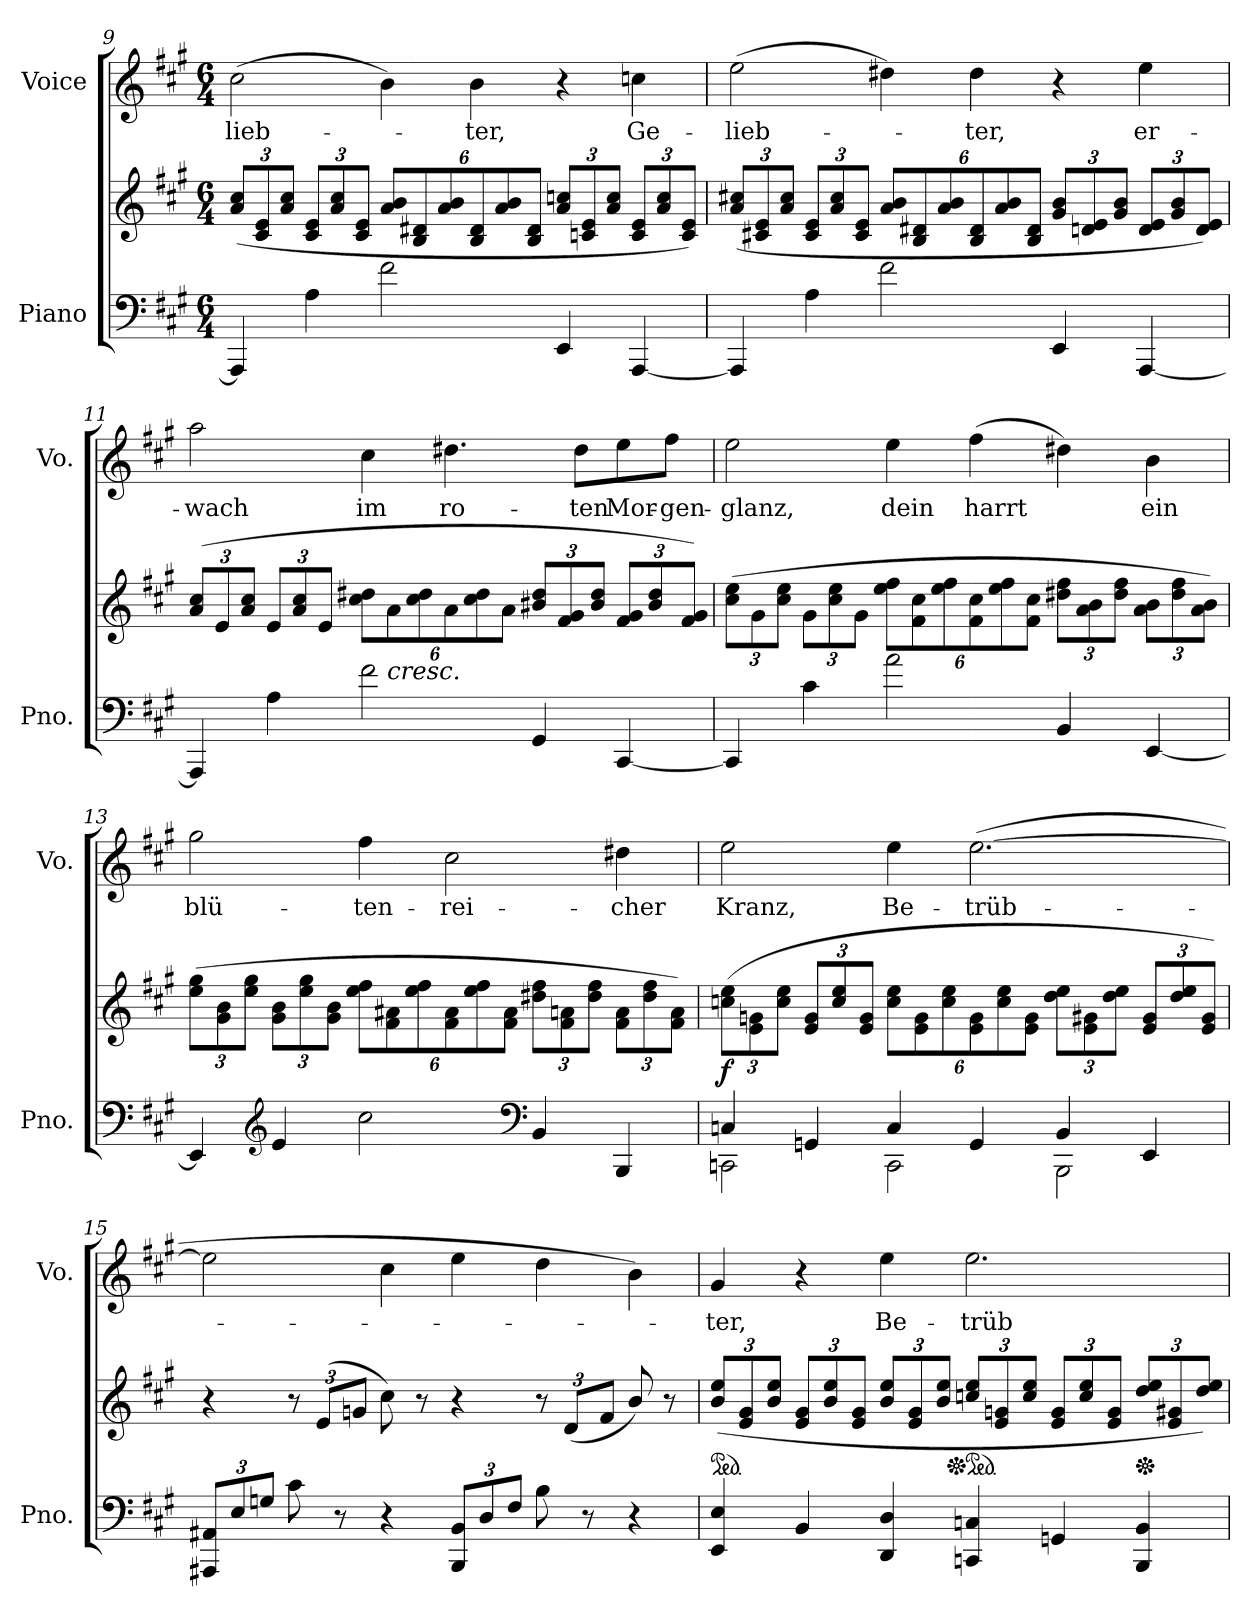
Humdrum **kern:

**kern	**kern	**dynam	**kern	**text
*part2	*part2	*part2	*part1	*part1
*staff3	*staff2	*staff2/3	*staff1	*staff1
*I"Piano	*	*	*I"Voice	*
*I'Pno.	*	*	*I'Vo.	*
!!LO:LB:g=z
*clefF4	*clefG2	*	*clefG2	*
*k[f#c#g#]	*k[f#c#g#]	*	*k[f#c#g#]	*
*M6/4	*M6/4	*	*M6/4	*
*	*Xbrackettup	*	*	*
=9	=9	=9	=9	=9
!	!	!	!	!LO:LY:b
4AAA/]	(>12a/ 12cc#/L	.	(>2cc#\	-lieb-
.	12c#/ 12e/	.	.	.
.	12a/ 12cc#/J	.	.	.
4A\	12c#/ 12e/L	.	.	.
.	12a/ 12cc#/	.	.	.
.	12c#/ 12e/J	.	.	.
2f#\	12a/ 12b/L	.	4b\)	.
.	12B/ 12d#X/	.	.	.
.	12a/ 12b/	.	.	.
!	!	!	!	!LO:LY:b
.	12B/ 12d#/	.	4b\	-ter,
.	12a/ 12b/	.	.	.
.	12B/ 12d#/J	.	.	.
4EE/	12a/ 12ccn/L	.	4r	.
.	12cn/ 12e/	.	.	.
.	12a/ 12cc/J	.	.	.
!	!	!	!	!LO:LY:b
[4AAA/	12c/ 12e/L	.	4ccn\	Ge-
.	12a/ 12cc/	.	.	.
.	12c/ 12e/J)	.	.	.
=10	=10	=10	=10	=10
!	!	!	!	!LO:LY:b
4AAA/]	(>12a/ 12cc#X/L	.	(>2ee\	-lieb-
.	12c#X/ 12e/	.	.	.
.	12a/ 12cc#/J	.	.	.
4A\	12c#/ 12e/L	.	.	.
.	12a/ 12cc#/	.	.	.
.	12c#/ 12e/J	.	.	.
2f#\	12a/ 12b/L	.	4dd#X\)	.
.	12B/ 12d#X/	.	.	.
.	12a/ 12b/	.	.	.
!	!	!	!	!LO:LY:b
.	12B/ 12d#/	.	4dd#\	-ter,
.	12a/ 12b/	.	.	.
.	12B/ 12d#/J	.	.	.
4EE/	12g#/ 12b/L	.	4r	.
.	12dn/ 12e/	.	.	.
.	12g#/ 12b/J	.	.	.
!	!	!	!	!LO:LY:b
[4AAA/	12d/ 12e/L	.	4ee\	er-
.	12g#/ 12b/	.	.	.
.	12d/ 12e/J)	.	.	.
!!LO:LB:g=z
=11	=11	=11	=11	=11
!	!	!	!	!LO:LY:b
4AAA/]	(>12a/ 12cc#/L	.	2aa\	-wach
.	12e/	.	.	.
.	12a/ 12cc#/J	.	.	.
4A\	12e/L	.	.	.
.	12a/ 12cc#/	.	.	.
.	12e/J	.	.	.
!	!	!	!	!LO:LY:b
2f#\	12cc#\ 12dd#X\L	.	4cc#\	im
!	!LO:TX:b:i:t=cresc.	!	!	!
.	12a\	.	.	.
.	12cc#\ 12dd#\	.	.	.
!	!	!	!	!LO:LY:b
.	12a\	.	4.dd#X\	ro-
.	12cc#\ 12dd#\	.	.	.
.	12a\J	.	.	.
4GG#/	12b#X/ 12dd#/L	.	.	.
.	12f#/ 12g#/	.	.	.
!	!	!	!	!LO:LY:b
.	.	.	8dd#\L	-ten
.	12b#/ 12dd#/J	.	.	.
!	!	!	!	!LO:LY:b
[4CC#/	12f#/ 12g#/L	.	8ee\	Mor-
.	12b#/ 12dd#/	.	.	.
!	!	!	!	!LO:LY:b
.	.	.	8ff#\J	-gen-
.	12f#/ 12g#/J)	.	.	.
=12	=12	=12	=12	=12
!	!	!	!	!LO:LY:b
4CC#/]	(>12cc#\ 12ee\L	.	2ee\	-glanz,
.	12g#\	.	.	.
.	12cc#\ 12ee\J	.	.	.
4c#\	12g#\L	.	.	.
.	12cc#\ 12ee\	.	.	.
.	12g#\J	.	.	.
!	!	!	!	!LO:LY:b
2a\	12ee\ 12ff#\L	.	4ee\	dein
.	12f#\ 12cc#\	.	.	.
.	12ee\ 12ff#\	.	.	.
!	!	!	!	!LO:LY:b
.	12f#\ 12cc#\	.	(>4ff#\	harrt
.	12ee\ 12ff#\	.	.	.
.	12f#\ 12cc#\J	.	.	.
4BB/	12dd#X\ 12ff#\L	.	4dd#X\)	.
.	12a\ 12b\	.	.	.
.	12dd#\ 12ff#\J	.	.	.
!	!	!	!	!LO:LY:b
[4EE/	12a\ 12b\L	.	4b\	ein
.	12dd#\ 12ff#\	.	.	.
.	12a\ 12b\J)	.	.	.
!!LO:LB:g=z
=13	=13	=13	=13	=13
!	!	!	!	!LO:LY:b
4EE/]	(>12ee\ 12gg#\L	.	2gg#\	blü-
.	12g#\ 12b\	.	.	.
.	12ee\ 12gg#\J	.	.	.
*clefG2	*	*	*	*
4e/	12g#\ 12b\L	.	.	.
.	12ee\ 12gg#\	.	.	.
.	12g#\ 12b\J	.	.	.
!	!	!	!	!LO:LY:b
2cc#\	12ee\ 12ff#\L	.	4ff#\	-ten-
.	12f#\ 12a#X\	.	.	.
.	12ee\ 12ff#\	.	.	.
!	!	!	!	!LO:LY:b
.	12f#\ 12a#\	.	2cc#\	-rei-
.	12ee\ 12ff#\	.	.	.
.	12f#\ 12a#\J	.	.	.
*clefF4	*	*	*	*
4BB/	12dd#X\ 12ff#\L	.	.	.
.	12f#\ 12an\	.	.	.
.	12dd#\ 12ff#\J	.	.	.
!	!	!	!	!LO:LY:b
4BBB/	12f#\ 12a\L	.	4dd#X\	-cher
.	12dd#\ 12ff#\	.	.	.
.	12f#\ 12a\J)	.	.	.
=14	=14	=14	=14	=14
*^	*	*	*	*
!	!	!	!LO:DY:b	!	!LO:LY:b
4Cn/	2CCn\	(>12ccn\ 12ee\L	f	2ee\	Kranz,
.	.	12e\ 12gn\	.	.	.
.	.	12cc\ 12ee\J	.	.	.
4GGn/	.	12e/ 12g/L	.	.	.
.	.	12cc/ 12ee/	.	.	.
.	.	12e/ 12g/J	.	.	.
!	!	!	!	!	!LO:LY:b
4C/	2CC\	12cc\ 12ee\L	.	4ee\	Be-
.	.	12e\ 12g\	.	.	.
.	.	12cc\ 12ee\	.	.	.
!	!	!	!	!	!LO:LY:b
4GG/	.	12e\ 12g\	.	(>[2.ee\	-trüb-
.	.	12cc\ 12ee\	.	.	.
.	.	12e\ 12g\J	.	.	.
4BB/	2BBB\	12dd\ 12ee\L	.	.	.
.	.	12e\ 12g#X\	.	.	.
.	.	12dd\ 12ee\J	.	.	.
4EE/	.	12e/ 12g#/L	.	.	.
.	.	12dd/ 12ee/	.	.	.
.	.	12e/ 12g#/J)	.	.	.
*v	*v	*	*	*	*
=15	=15	=15	=15	=15
*Xbrackettup	*	*	*	*
12AAA#X/ 12AA#X/L	4r	.	2ee\]	.
12E/	.	.	.	.
12Gn/J	.	.	.	.
8c#\	12r	.	.	.
.	(>12e/L	.	.	.
8r	.	.	.	.
.	12gn/J	.	.	.
4r	8cc#\)	.	4cc#\	.
.	8r	.	.	.
12BBB/ 12BB/L	4r	.	4ee\	.
12D/	.	.	.	.
12F#/J	.	.	.	.
8B\	12r	.	4dd\	.
.	(<12d/L	.	.	.
8r	.	.	.	.
.	12f#/J	.	.	.
4r	8b/)	.	4b\)	.
.	8r	.	.	.
!!LO:PB:g=z
=16	=16	=16	=16	=16
*	*ped	*	*	*
!	!	!	!	!LO:LY:b
4EE/ 4E/	(>12b/ 12ee/L	.	4g#/	-ter,
.	12e/ 12g#/	.	.	.
.	12b/ 12ee/J	.	.	.
4BB/	12e/ 12g#/L	.	4r	.
.	12b/ 12ee/	.	.	.
.	12e/ 12g#/J	.	.	.
!	!	!	!	!LO:LY:b
4DD/ 4D/	12b/ 12ee/L	.	4ee\	Be-
.	12e/ 12g#/	.	.	.
.	12b/ 12ee/J	.	.	.
*	*Xped	*	*	*
*	*ped	*	*	*
!	!	!	!	!LO:LY:b
4CCn/ 4Cn/	12ccn/ 12ee/L	.	2.ee\	-trüb-
.	12e/ 12gn/	.	.	.
.	12cc/ 12ee/J	.	.	.
4GGn/	12e/ 12g/L	.	.	.
.	12cc/ 12ee/	.	.	.
.	12e/ 12g/J	.	.	.
*	*Xped	*	*	*
4BBB/ 4BB/	12dd/ 12ee/L	.	.	.
.	12e/ 12g#X/	.	.	.
.	12dd/ 12ee/J)	.	.	.
=	=	=	=	=
*-	*-	*-	*-	*-
